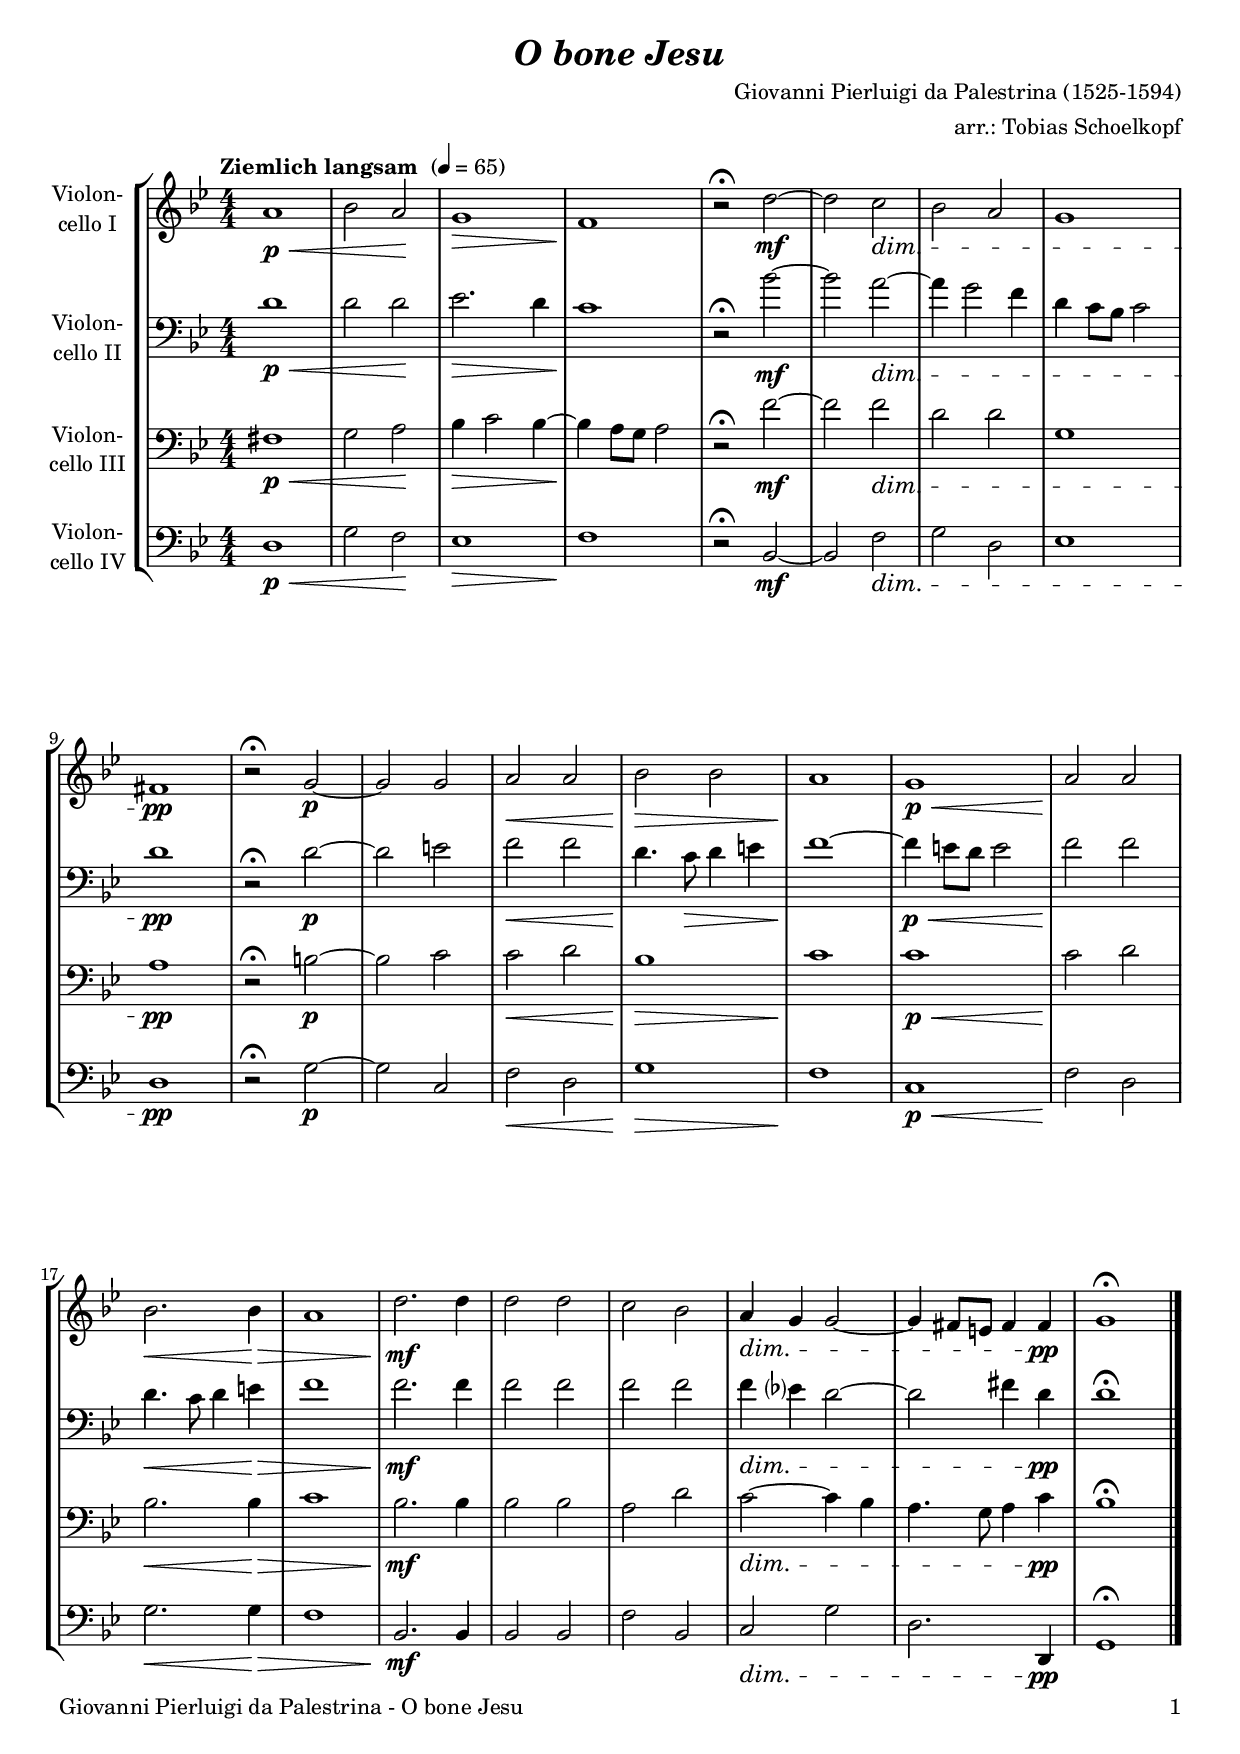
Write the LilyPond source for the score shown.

\version "2.18.2"
\include "deutsch.ly"
  
#(set-global-staff-size 19)

\header {
  title     = \markup \bold \italic "O bone Jesu"
  composer  = "Giovanni Pierluigi da Palestrina (1525-1594)"
  arranger  = "arr.: Tobias Schoelkopf"
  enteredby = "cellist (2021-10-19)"
%  piece     = ""
}

voiceconsts = {
  \key a \minor
  \time 4/4
  \clef "bass"
  \numericTimeSignature
  \compressEmptyMeasures
  % Set default beaming for all staves
%  \set Timing.beamExceptions = #'()
%  \set Timing.baseMoment     = #(ly:make-moment 1 4)
%  \set Timing.beatStructure  = #'(1 1 1)
  \tempo "Ziemlich langsam " 4=65
}

micl = "clarinet"
mifl = "flute"
miob = "oboe"
mifh = "french horn"
misx = "tenor sax"
mist = "string ensemble 1"
misz = "string ensemble 2"
miba = "cello"
mipz = "pizzicato strings"

boxa = { \bar "||" \mark \markup \box "A" \key e \major }

atem = \mark \markup \box "a tempo"
rit  = \mark \markup \box "rit."

va = \relative c'' {
  \voiceconsts 
  \clef "treble"

  h1\p\<
  c2 h\!
  a1\>
  g\!
  r2\fermata e'~\mf
  e d \dim
  c h
  a1

  gis\pp
  r2\fermata a~\p
  a a
  h\< h
  c\!\> c
  h1\!
  a\p\<
  h2\! h

  c2.\< c4\!\>
  h1
  e2.\!\mf e4
  e2 e
  d c
  h4\dim a a2~
  a4 gis8 fis gis4 gis\pp
  a1\fermata \bar "|."
}

vb = \relative c' {
  \voiceconsts 

  e1\p\<
  e2 e\!
  f2.\> e4
  d1\!
  r2\fermata c'~\mf
  c h~\dim
  h4 a2 g4
  e d8 c d2

  e1\pp
  r2\fermata e~\p
  e fis
  g\< g
  e4.\! d8\> e4 fis
  g1~\!
  g4\p\< fis8 e fis2
  g\! g

  e4.\< d8 e4 fis\!\>
  g1
  g2.\!\mf g4
  g2 g
  g g
  g4\dim f? e2~
  e gis4 e\pp
  e1\fermata \bar "|."
}

vc = \relative c' {
  \voiceconsts 

  gis1\p\<
  a2 h\!
  c4\> d2 c4~
  c\! h8 a h2
  r\fermata g'~\mf
  g g\dim
  e e
  a,1

  h\pp
  r2\fermata cis~\p
  cis d
  d\< e
  c1\!\>
  d\!
  d\p\<
  d2\! e

  c2.\< c4\!\>
  d1
  c2.\!\mf c4
  c2 c
  h e
  d~\dim d4 c
  h4. a8 h4 d\pp
  c1\fermata \bar "|."
}

vd = \relative c {
  \voiceconsts 

  e1\p\<
  a2 g\!
  f1\>
  g\!
  r2\fermata c,~\mf
  c g'\dim
  a e
  f1

  e\pp
  r2\fermata a~\p
  a d,
  g\< e
  a1\!\>
  g\!
  d\p\<
  g2\! e

  a2.\< a4\!\>
  g1
  c,2.\!\mf c4
  c2 c
  g' c,
  d\dim a'
  e2. e,4\pp
  a1\fermata \bar "|."
}


music = \new StaffGroup <<
      \new Staff {
	\set Staff.midiInstrument = \miba
	\set Staff.instrumentName = \markup \center-column { "Violon-" "cello I" }
	\transpose a g { \va }
      }

      \new Staff {
	\set Staff.midiInstrument = \miba
	\set Staff.instrumentName = \markup \center-column { "Violon-" "cello II" }
	\transpose a g { \vb }
      }

      \new Staff {
	\set Staff.midiInstrument = \miba
	\set Staff.instrumentName = \markup \center-column { "Violon-" "cello III" }
	\transpose a g { \vc }
      }

      \new Staff {
	\set Staff.midiInstrument = \miba
	\set Staff.instrumentName = \markup \center-column { "Violon-" "cello IV" }
	\transpose a g { \vd }
      }
>>

\book {
   \paper {
    print-page-number = ##t
    print-first-page-number = ##t
    ragged-last-bottom = ##f
    oddHeaderMarkup = \markup \null
    evenHeaderMarkup = \markup \null
    oddFooterMarkup = \markup {
      \fill-line {
        \on-the-fly #print-page-number-check-first
        "Giovanni Pierluigi da Palestrina - O bone Jesu" \fromproperty #'page:page-number-string
      }
    }
    evenFooterMarkup = \oddFooterMarkup
  } \score {
    \music
    \layout {}
  }

  \score {
    \unfoldRepeats \music

    \midi {
      \context {
        \Score
      }
    }
  }
}